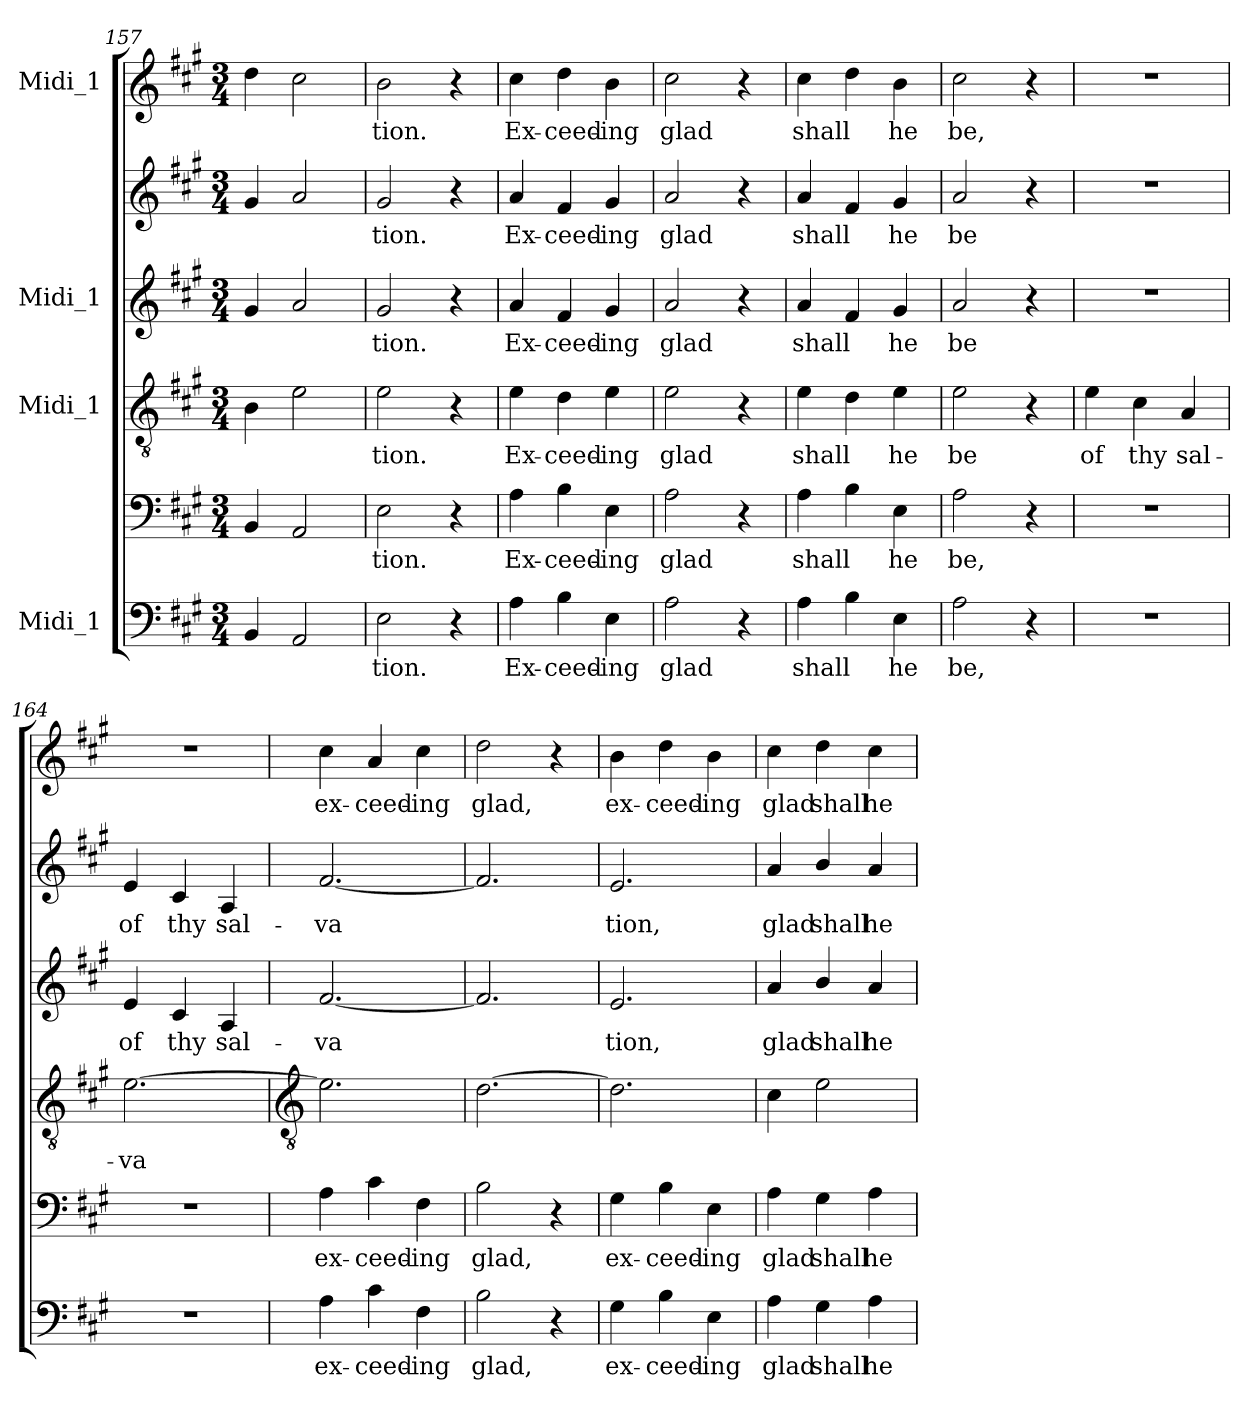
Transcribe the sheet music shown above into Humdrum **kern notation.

**kern	**text	**kern	**text	**kern	**text	**kern	**text	**kern	**text	**kern	**text
*part4	*part4	*part4	*part4	*part3	*part3	*part2	*part2	*part2	*part2	*part1	*part1
*staff6	*staff6	*staff5	*staff5	*staff4	*staff4	*staff3	*staff3	*staff2	*staff2	*staff1	*staff1
*I"Midi_1	*	*	*	*I"Midi_1	*	*I"Midi_1	*	*	*	*I"Midi_1	*
*	*	*clefF4	*	*clefGv2	*	*clefG2	*	*clefG2	*	*clefG2	*
*k[f#c#g#]	*	*k[f#c#g#]	*	*k[f#c#g#]	*	*k[f#c#g#]	*	*k[f#c#g#]	*	*k[f#c#g#]	*
*A:	*	*A:	*	*A:	*	*A:	*	*A:	*	*A:	*
*M3/4	*	*M3/4	*	*M3/4	*	*M3/4	*	*M3/4	*	*M3/4	*
=157	=157	=157	=157	=157	=157	=157	=157	=157	=157	=157	=157
4BB	.	4BB	.	4B	.	4g#	.	4g#	.	4dd	.
2AA	.	2AA	.	2e	.	2a	.	2a	.	2cc#	.
=158	=158	=158	=158	=158	=158	=158	=158	=158	=158	=158	=158
!	!LO:LY:b	!	!LO:LY:b	!	!LO:LY:b	!	!LO:LY:b	!	!LO:LY:b	!	!LO:LY:b
2E	tion.	2E	tion.	2e	tion.	2g#	tion.	2g#	tion.	2b	tion.
4r	.	4r	.	4r	.	4r	.	4r	.	4r	.
=159	=159	=159	=159	=159	=159	=159	=159	=159	=159	=159	=159
!	!LO:LY:b	!	!LO:LY:b	!	!LO:LY:b	!	!LO:LY:b	!	!LO:LY:b	!	!LO:LY:b
4A	Ex-	4A	Ex-	4e	Ex-	4a	Ex-	4a	Ex-	4cc#	Ex-
!	!LO:LY:b	!	!LO:LY:b	!	!LO:LY:b	!	!LO:LY:b	!	!LO:LY:b	!	!LO:LY:b
4B	-ceed-	4B	-ceed-	4d	-ceed-	4f#	-ceed-	4f#	-ceed-	4dd	-ceed-
!	!LO:LY:b	!	!LO:LY:b	!	!LO:LY:b	!	!LO:LY:b	!	!LO:LY:b	!	!LO:LY:b
4E	-ing	4E	-ing	4e	-ing	4g#	-ing	4g#	-ing	4b	-ing
=160	=160	=160	=160	=160	=160	=160	=160	=160	=160	=160	=160
!	!LO:LY:b	!	!LO:LY:b	!	!LO:LY:b	!	!LO:LY:b	!	!LO:LY:b	!	!LO:LY:b
2A	glad	2A	glad	2e	glad	2a	glad	2a	glad	2cc#	glad
4r	.	4r	.	4r	.	4r	.	4r	.	4r	.
=161	=161	=161	=161	=161	=161	=161	=161	=161	=161	=161	=161
!	!LO:LY:b	!	!LO:LY:b	!	!LO:LY:b	!	!LO:LY:b	!	!LO:LY:b	!	!LO:LY:b
4A	shall	4A	shall	4e	shall	4a	shall	4a	shall	4cc#	shall
4B	.	4B	.	4d	.	4f#	.	4f#	.	4dd	.
!	!LO:LY:b	!	!LO:LY:b	!	!LO:LY:b	!	!LO:LY:b	!	!LO:LY:b	!	!LO:LY:b
4E	he	4E	he	4e	he	4g#	he	4g#	he	4b	he
=162	=162	=162	=162	=162	=162	=162	=162	=162	=162	=162	=162
!	!LO:LY:b	!	!LO:LY:b	!	!LO:LY:b	!	!LO:LY:b	!	!LO:LY:b	!	!LO:LY:b
2A	be,	2A	be,	2e	be	2a	be	2a	be	2cc#	be,
4r	.	4r	.	4r	.	4r	.	4r	.	4r	.
=163	=163	=163	=163	=163	=163	=163	=163	=163	=163	=163	=163
!LO:N:vis=1	!	!LO:N:vis=1	!	!	!LO:LY:b	!LO:N:vis=1	!	!LO:N:vis=1	!	!LO:N:vis=1	!
2.r	.	2.r	.	4e	of	2.r	.	2.r	.	2.r	.
!	!	!	!	!	!LO:LY:b	!	!	!	!	!	!
.	.	.	.	4c#	thy	.	.	.	.	.	.
!	!	!	!	!	!LO:LY:b	!	!	!	!	!	!
.	.	.	.	4A	sal-	.	.	.	.	.	.
=164	=164	=164	=164	=164	=164	=164	=164	=164	=164	=164	=164
!LO:N:vis=1	!	!LO:N:vis=1	!	!	!LO:LY:b	!	!LO:LY:b	!	!LO:LY:b	!LO:N:vis=1	!
2.r	.	2.r	.	[2.e	-va	4e	of	4e	of	2.r	.
!	!	!	!	!	!	!	!LO:LY:b	!	!LO:LY:b	!	!
.	.	.	.	.	.	4c#	thy	4c#	thy	.	.
!	!	!	!	!	!	!	!LO:LY:b	!	!LO:LY:b	!	!
.	.	.	.	.	.	4A	sal-	4A	sal-	.	.
!!LO:LB:g=z
=165	=165	=165	=165	=165	=165	=165	=165	=165	=165	=165	=165
*	*	*	*	*clefGv2	*	*	*	*	*	*	*
!	!LO:LY:b	!	!LO:LY:b	!	!	!	!LO:LY:b	!	!LO:LY:b	!	!LO:LY:b
4A	ex-	4A	ex-	2.e]	.	[2.f#	-va	[2.f#	-va	4cc#	ex-
!	!LO:LY:b	!	!LO:LY:b	!	!	!	!	!	!	!	!LO:LY:b
4c#	-ceed-	4c#	-ceed-	.	.	.	.	.	.	4a	-ceed-
!	!LO:LY:b	!	!LO:LY:b	!	!	!	!	!	!	!	!LO:LY:b
4F#	-ing	4F#	-ing	.	.	.	.	.	.	4cc#	-ing
=166	=166	=166	=166	=166	=166	=166	=166	=166	=166	=166	=166
!	!LO:LY:b	!	!LO:LY:b	!	!	!	!	!	!	!	!LO:LY:b
2B	glad,	2B	glad,	[2.d	.	2.f#]	.	2.f#]	.	2dd	glad,
4r	.	4r	.	.	.	.	.	.	.	4r	.
=167	=167	=167	=167	=167	=167	=167	=167	=167	=167	=167	=167
!	!LO:LY:b	!	!LO:LY:b	!	!	!	!LO:LY:b	!	!LO:LY:b	!	!LO:LY:b
4G#	ex-	4G#	ex-	2.d]	.	2.e	tion,	2.e	tion,	4b	ex-
!	!LO:LY:b	!	!LO:LY:b	!	!	!	!	!	!	!	!LO:LY:b
4B	-ceed-	4B	-ceed-	.	.	.	.	.	.	4dd	-ceed-
!	!LO:LY:b	!	!LO:LY:b	!	!	!	!	!	!	!	!LO:LY:b
4E	-ing	4E	-ing	.	.	.	.	.	.	4b	-ing
=168	=168	=168	=168	=168	=168	=168	=168	=168	=168	=168	=168
!	!LO:LY:b	!	!LO:LY:b	!	!	!	!LO:LY:b	!	!LO:LY:b	!	!LO:LY:b
4A	glad	4A	glad	4c#	.	4a	glad	4a	glad	4cc#	glad
!	!LO:LY:b	!	!LO:LY:b	!	!	!	!LO:LY:b	!	!LO:LY:b	!	!LO:LY:b
4G#	shall	4G#	shall	2e	.	4b/	shall	4b/	shall	4dd	shall
!	!LO:LY:b	!	!LO:LY:b	!	!	!	!LO:LY:b	!	!LO:LY:b	!	!LO:LY:b
4A	he	4A	he	.	.	4a	he	4a	he	4cc#	he
=	=	=	=	=	=	=	=	=	=	=	=
*-	*-	*-	*-	*-	*-	*-	*-	*-	*-	*-	*-
